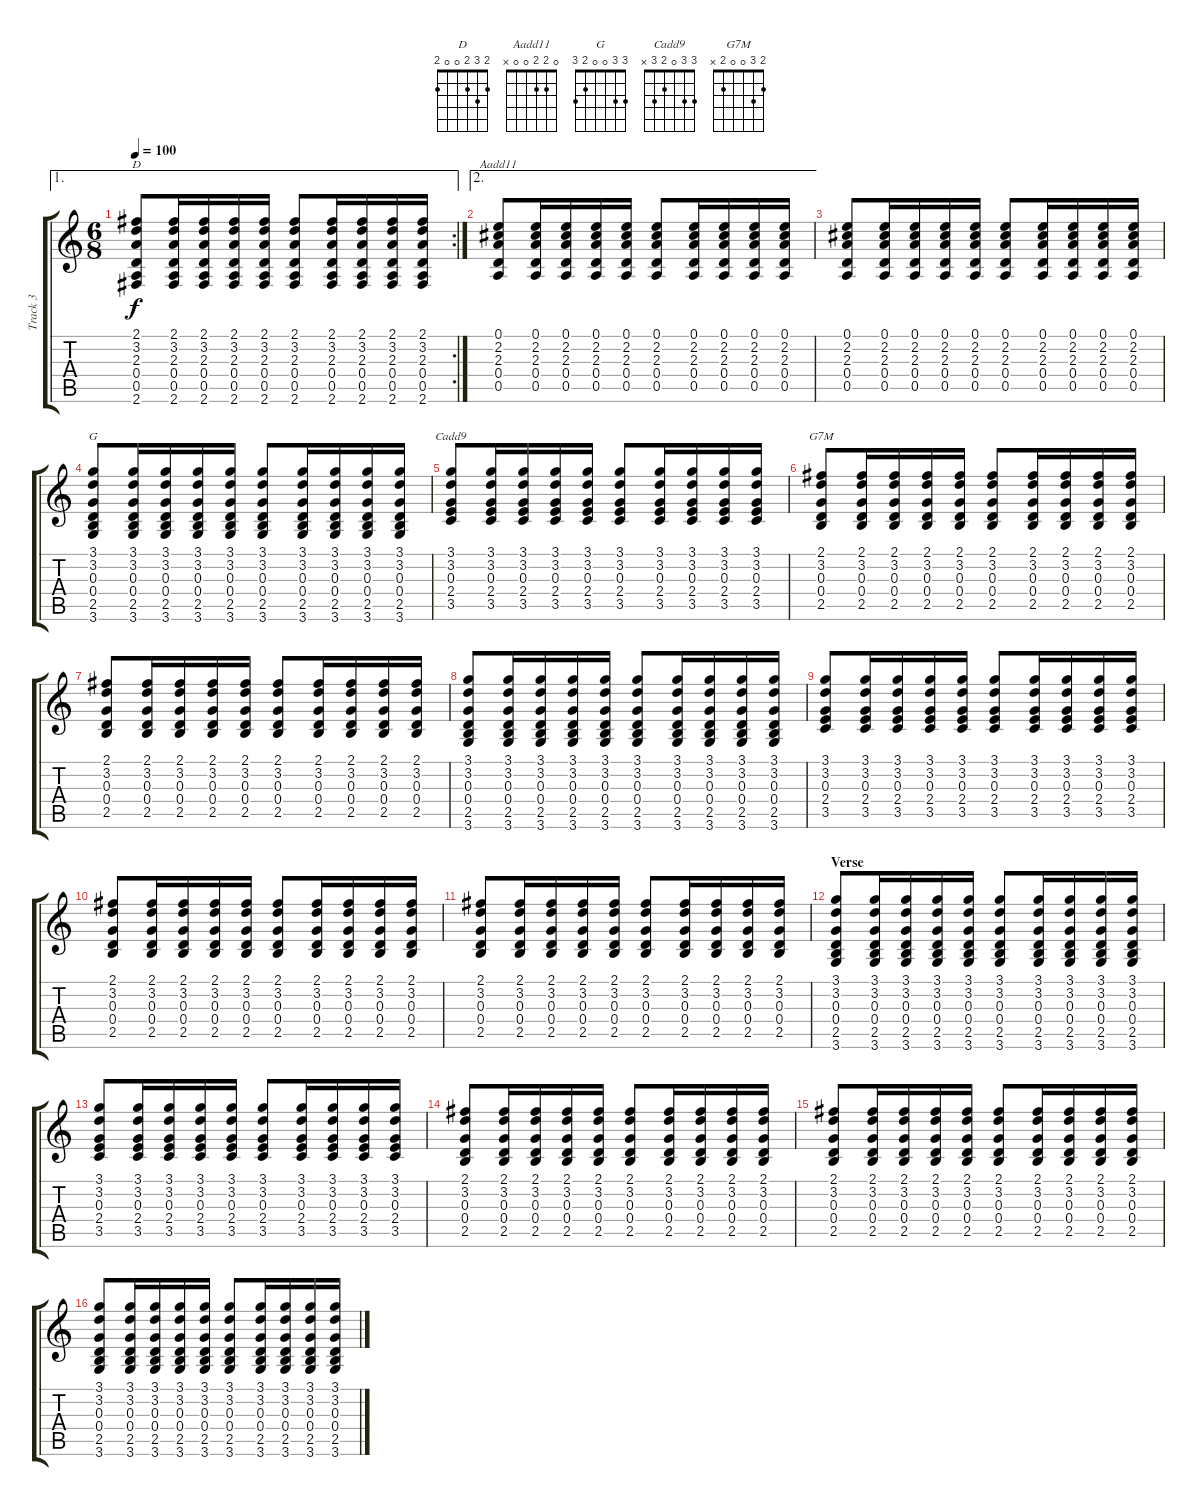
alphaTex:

\track ("Track 3" "Track 3") {instrument acousticguitarsteel}
\staff {score tabs}
\tuning (E4 B3 G3 D3 A2 E2) {hide}
\chord ("D" 2 3 2 0 0 2)
\chord ("Aadd11" 0 2 2 0 0 x)
\chord ("G" 3 3 0 0 2 3)
\chord ("Cadd9" 3 3 0 2 3 x)
\chord ("G7M" 2 3 0 0 2 x)
\ae 1
\rc 2
\ts (6 8)
\tempo 100
\clef g2
\ks c
(2.1 3.2 2.3 0.4 0.5 2.6).8{ch "D" dy f} (2.1 3.2 2.3 0.4 0.5 2.6).16 (2.1 3.2 2.3 0.4 0.5 2.6).16 (2.1 3.2 2.3 0.4 0.5 2.6).16 (2.1 3.2 2.3 0.4 0.5 2.6).16 (2.1 3.2 2.3 0.4 0.5 2.6).8 (2.1 3.2 2.3 0.4 0.5 2.6).16 (2.1 3.2 2.3 0.4 0.5 2.6).16 (2.1 3.2 2.3 0.4 0.5 2.6).16 (2.1 3.2 2.3 0.4 0.5 2.6).16 |
\ae 2
(0.1 2.2 2.3 0.4 0.5).8{ch "Aadd11"} (0.1 2.2 2.3 0.4 0.5).16 (0.1 2.2 2.3 0.4 0.5).16 (0.1 2.2 2.3 0.4 0.5).16 (0.1 2.2 2.3 0.4 0.5).16 (0.1 2.2 2.3 0.4 0.5).8 (0.1 2.2 2.3 0.4 0.5).16 (0.1 2.2 2.3 0.4 0.5).16 (0.1 2.2 2.3 0.4 0.5).16 (0.1 2.2 2.3 0.4 0.5).16 |
(0.1 2.2 2.3 0.4 0.5).8 (0.1 2.2 2.3 0.4 0.5).16 (0.1 2.2 2.3 0.4 0.5).16 (0.1 2.2 2.3 0.4 0.5).16 (0.1 2.2 2.3 0.4 0.5).16 (0.1 2.2 2.3 0.4 0.5).8 (0.1 2.2 2.3 0.4 0.5).16 (0.1 2.2 2.3 0.4 0.5).16 (0.1 2.2 2.3 0.4 0.5).16 (0.1 2.2 2.3 0.4 0.5).16 |
(3.1 3.2 0.3 0.4 2.5 3.6).8{ch "G"} (3.1 3.2 0.3 0.4 2.5 3.6).16 (3.1 3.2 0.3 0.4 2.5 3.6).16 (3.1 3.2 0.3 0.4 2.5 3.6).16 (3.1 3.2 0.3 0.4 2.5 3.6).16 (3.1 3.2 0.3 0.4 2.5 3.6).8 (3.1 3.2 0.3 0.4 2.5 3.6).16 (3.1 3.2 0.3 0.4 2.5 3.6).16 (3.1 3.2 0.3 0.4 2.5 3.6).16 (3.1 3.2 0.3 0.4 2.5 3.6).16 |
(3.1 3.2 0.3 2.4 3.5).8{ch "Cadd9"} (3.1 3.2 0.3 2.4 3.5).16 (3.1 3.2 0.3 2.4 3.5).16 (3.1 3.2 0.3 2.4 3.5).16 (3.1 3.2 0.3 2.4 3.5).16 (3.1 3.2 0.3 2.4 3.5).8 (3.1 3.2 0.3 2.4 3.5).16 (3.1 3.2 0.3 2.4 3.5).16 (3.1 3.2 0.3 2.4 3.5).16 (3.1 3.2 0.3 2.4 3.5).16 |
(2.1 3.2 0.3 0.4 2.5).8{ch "G7M"} (2.1 3.2 0.3 0.4 2.5).16 (2.1 3.2 0.3 0.4 2.5).16 (2.1 3.2 0.3 0.4 2.5).16 (2.1 3.2 0.3 0.4 2.5).16 (2.1 3.2 0.3 0.4 2.5).8 (2.1 3.2 0.3 0.4 2.5).16 (2.1 3.2 0.3 0.4 2.5).16 (2.1 3.2 0.3 0.4 2.5).16 (2.1 3.2 0.3 0.4 2.5).16 |
(2.1 3.2 0.3 0.4 2.5).8 (2.1 3.2 0.3 0.4 2.5).16 (2.1 3.2 0.3 0.4 2.5).16 (2.1 3.2 0.3 0.4 2.5).16 (2.1 3.2 0.3 0.4 2.5).16 (2.1 3.2 0.3 0.4 2.5).8 (2.1 3.2 0.3 0.4 2.5).16 (2.1 3.2 0.3 0.4 2.5).16 (2.1 3.2 0.3 0.4 2.5).16 (2.1 3.2 0.3 0.4 2.5).16 |
(3.1 3.2 0.3 0.4 2.5 3.6).8 (3.1 3.2 0.3 0.4 2.5 3.6).16 (3.1 3.2 0.3 0.4 2.5 3.6).16 (3.1 3.2 0.3 0.4 2.5 3.6).16 (3.1 3.2 0.3 0.4 2.5 3.6).16 (3.1 3.2 0.3 0.4 2.5 3.6).8 (3.1 3.2 0.3 0.4 2.5 3.6).16 (3.1 3.2 0.3 0.4 2.5 3.6).16 (3.1 3.2 0.3 0.4 2.5 3.6).16 (3.1 3.2 0.3 0.4 2.5 3.6).16 |
(3.1 3.2 0.3 2.4 3.5).8 (3.1 3.2 0.3 2.4 3.5).16 (3.1 3.2 0.3 2.4 3.5).16 (3.1 3.2 0.3 2.4 3.5).16 (3.1 3.2 0.3 2.4 3.5).16 (3.1 3.2 0.3 2.4 3.5).8 (3.1 3.2 0.3 2.4 3.5).16 (3.1 3.2 0.3 2.4 3.5).16 (3.1 3.2 0.3 2.4 3.5).16 (3.1 3.2 0.3 2.4 3.5).16 |
(2.1 3.2 0.3 0.4 2.5).8 (2.1 3.2 0.3 0.4 2.5).16 (2.1 3.2 0.3 0.4 2.5).16 (2.1 3.2 0.3 0.4 2.5).16 (2.1 3.2 0.3 0.4 2.5).16 (2.1 3.2 0.3 0.4 2.5).8 (2.1 3.2 0.3 0.4 2.5).16 (2.1 3.2 0.3 0.4 2.5).16 (2.1 3.2 0.3 0.4 2.5).16 (2.1 3.2 0.3 0.4 2.5).16 |
(2.1 3.2 0.3 0.4 2.5).8 (2.1 3.2 0.3 0.4 2.5).16 (2.1 3.2 0.3 0.4 2.5).16 (2.1 3.2 0.3 0.4 2.5).16 (2.1 3.2 0.3 0.4 2.5).16 (2.1 3.2 0.3 0.4 2.5).8 (2.1 3.2 0.3 0.4 2.5).16 (2.1 3.2 0.3 0.4 2.5).16 (2.1 3.2 0.3 0.4 2.5).16 (2.1 3.2 0.3 0.4 2.5).16 |
\section ("" "Verse")
(3.1 3.2 0.3 0.4 2.5 3.6).8 (3.1 3.2 0.3 0.4 2.5 3.6).16 (3.1 3.2 0.3 0.4 2.5 3.6).16 (3.1 3.2 0.3 0.4 2.5 3.6).16 (3.1 3.2 0.3 0.4 2.5 3.6).16 (3.1 3.2 0.3 0.4 2.5 3.6).8 (3.1 3.2 0.3 0.4 2.5 3.6).16 (3.1 3.2 0.3 0.4 2.5 3.6).16 (3.1 3.2 0.3 0.4 2.5 3.6).16 (3.1 3.2 0.3 0.4 2.5 3.6).16 |
(3.1 3.2 0.3 2.4 3.5).8 (3.1 3.2 0.3 2.4 3.5).16 (3.1 3.2 0.3 2.4 3.5).16 (3.1 3.2 0.3 2.4 3.5).16 (3.1 3.2 0.3 2.4 3.5).16 (3.1 3.2 0.3 2.4 3.5).8 (3.1 3.2 0.3 2.4 3.5).16 (3.1 3.2 0.3 2.4 3.5).16 (3.1 3.2 0.3 2.4 3.5).16 (3.1 3.2 0.3 2.4 3.5).16 |
(2.1 3.2 0.3 0.4 2.5).8 (2.1 3.2 0.3 0.4 2.5).16 (2.1 3.2 0.3 0.4 2.5).16 (2.1 3.2 0.3 0.4 2.5).16 (2.1 3.2 0.3 0.4 2.5).16 (2.1 3.2 0.3 0.4 2.5).8 (2.1 3.2 0.3 0.4 2.5).16 (2.1 3.2 0.3 0.4 2.5).16 (2.1 3.2 0.3 0.4 2.5).16 (2.1 3.2 0.3 0.4 2.5).16 |
(2.1 3.2 0.3 0.4 2.5).8 (2.1 3.2 0.3 0.4 2.5).16 (2.1 3.2 0.3 0.4 2.5).16 (2.1 3.2 0.3 0.4 2.5).16 (2.1 3.2 0.3 0.4 2.5).16 (2.1 3.2 0.3 0.4 2.5).8 (2.1 3.2 0.3 0.4 2.5).16 (2.1 3.2 0.3 0.4 2.5).16 (2.1 3.2 0.3 0.4 2.5).16 (2.1 3.2 0.3 0.4 2.5).16 |
(3.1 3.2 0.3 0.4 2.5 3.6).8 (3.1 3.2 0.3 0.4 2.5 3.6).16 (3.1 3.2 0.3 0.4 2.5 3.6).16 (3.1 3.2 0.3 0.4 2.5 3.6).16 (3.1 3.2 0.3 0.4 2.5 3.6).16 (3.1 3.2 0.3 0.4 2.5 3.6).8 (3.1 3.2 0.3 0.4 2.5 3.6).16 (3.1 3.2 0.3 0.4 2.5 3.6).16 (3.1 3.2 0.3 0.4 2.5 3.6).16 (3.1 3.2 0.3 0.4 2.5 3.6).16
